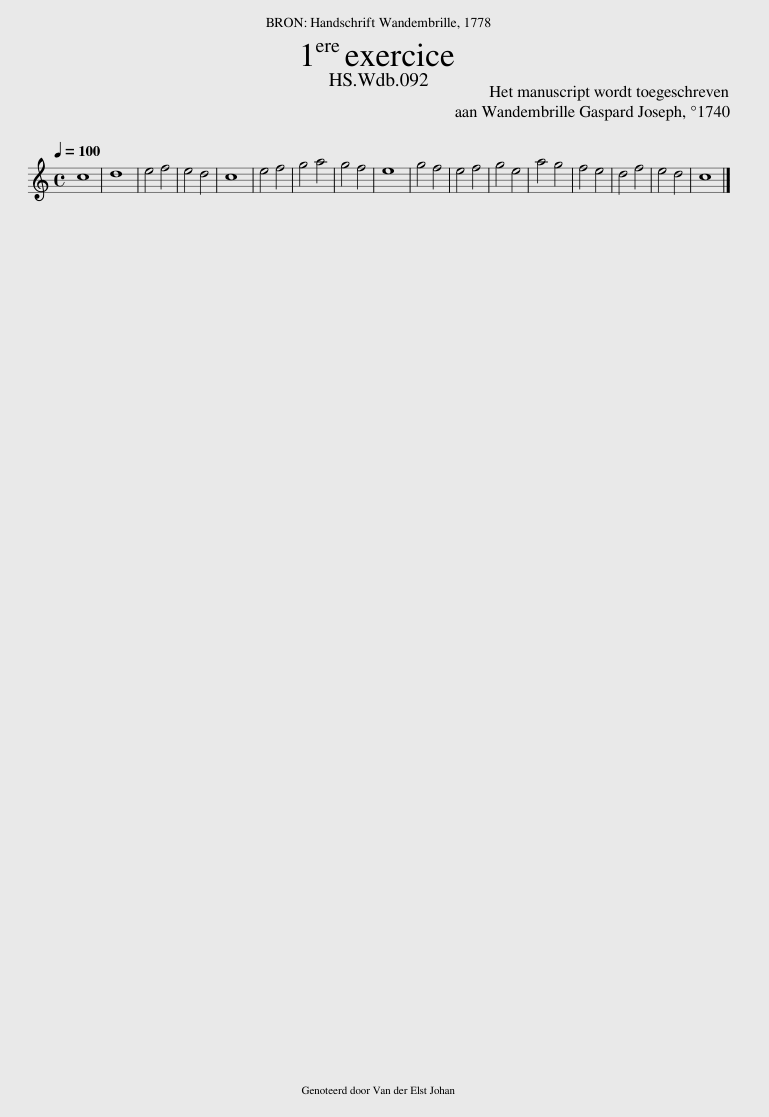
X:1
L:1/8
Q:1/4=100
M:4/4
I:linebreak $
K:C
V:1 treble
V:1
 c8 | d8 | e4 f4 | e4 d4 | c8 | %5
 e4 f4 | g4 a4 | g4 f4 | e8 | g4 f4 | %10
 e4 f4 | g4 e4 | a4 g4 | f4 e4 | d4 f4 | %15
 e4 d4 | c8 |] %17
